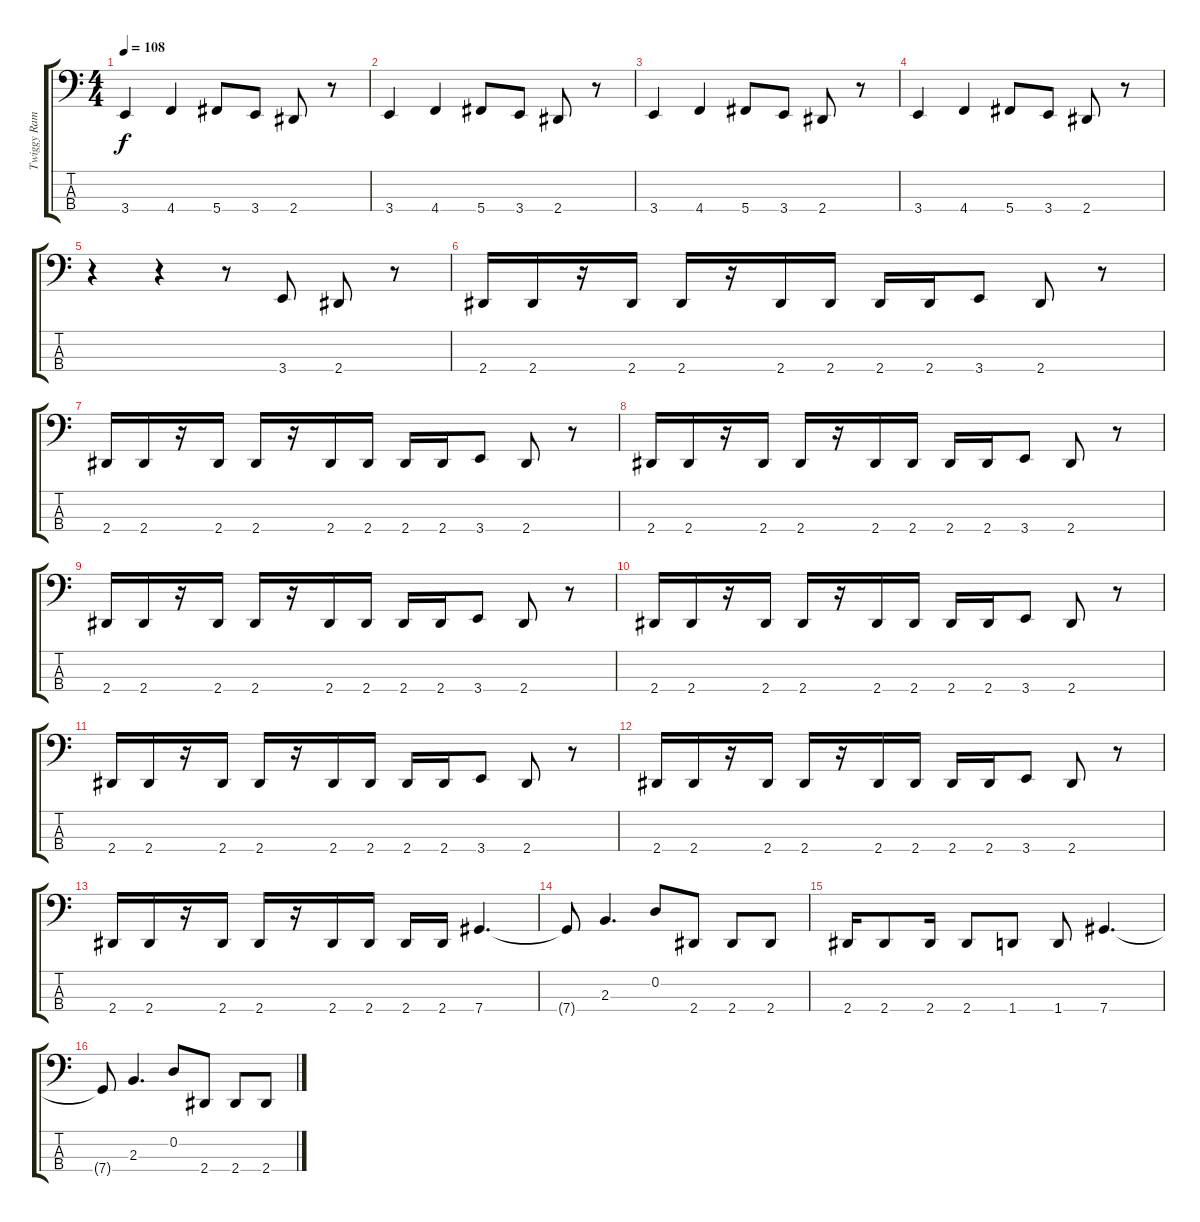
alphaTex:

\track ("Twiggy Ramirez" "Twiggy Ram") {instrument electricbassfinger}
\staff {score tabs}
\tuning (G2 D2 A1 Db1) {hide}
\ts (4 4)
\tempo 108
\clef f4
\ks c
3.4.4{dy f} 4.4.4 5.4.8 3.4.8 2.4.8 r.8 |
3.4.4 4.4.4 5.4.8 3.4.8 2.4.8 r.8 |
3.4.4 4.4.4 5.4.8 3.4.8 2.4.8 r.8 |
3.4.4 4.4.4 5.4.8 3.4.8 2.4.8 r.8 |
r.4 r.4 r.8 3.4.8 2.4.8 r.8 |
2.4.16 2.4.16 r.16 2.4.16 2.4.16 r.16 2.4.16 2.4.16 2.4.16 2.4.16 3.4.8 2.4.8 r.8 |
2.4.16 2.4.16 r.16 2.4.16 2.4.16 r.16 2.4.16 2.4.16 2.4.16 2.4.16 3.4.8 2.4.8 r.8 |
2.4.16 2.4.16 r.16 2.4.16 2.4.16 r.16 2.4.16 2.4.16 2.4.16 2.4.16 3.4.8 2.4.8 r.8 |
2.4.16 2.4.16 r.16 2.4.16 2.4.16 r.16 2.4.16 2.4.16 2.4.16 2.4.16 3.4.8 2.4.8 r.8 |
2.4.16 2.4.16 r.16 2.4.16 2.4.16 r.16 2.4.16 2.4.16 2.4.16 2.4.16 3.4.8 2.4.8 r.8 |
2.4.16 2.4.16 r.16 2.4.16 2.4.16 r.16 2.4.16 2.4.16 2.4.16 2.4.16 3.4.8 2.4.8 r.8 |
2.4.16 2.4.16 r.16 2.4.16 2.4.16 r.16 2.4.16 2.4.16 2.4.16 2.4.16 3.4.8 2.4.8 r.8 |
2.4.16 2.4.16 r.16 2.4.16 2.4.16 r.16 2.4.16 2.4.16 2.4.16 2.4.16 7.4.4{d} |
7.4{t}.8 2.3.4{d} 0.2.8 2.4.8 2.4.8 2.4.8 |
2.4.16 2.4.8 2.4.16 2.4.8 1.4.8 1.4.8 7.4.4{d} |
7.4{t}.8 2.3.4{d} 0.2.8 2.4.8 2.4.8 2.4.8
